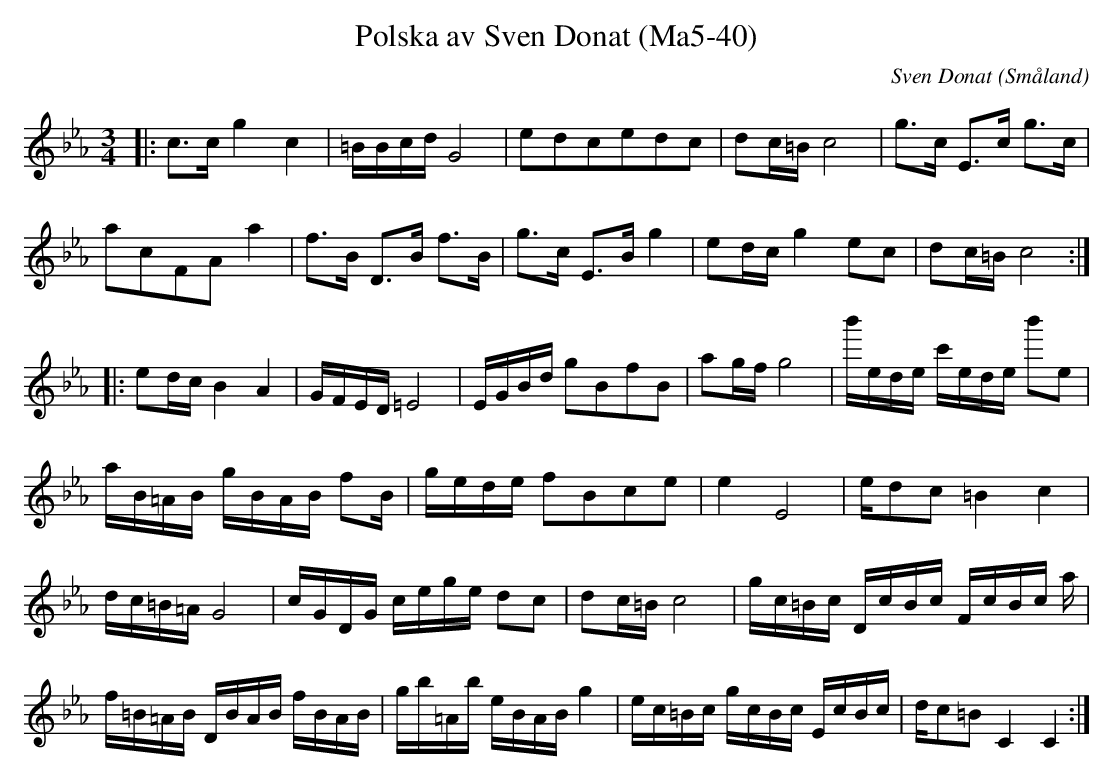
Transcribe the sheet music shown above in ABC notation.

X:1
T:Polska av Sven Donat (Ma5-40)
C:Sven Donat
O:Småland
M:3/4
L:1/16
K:Cm
|: c2>c2 g4 c4 | =BBcd G8 | e2d2c2e2d2c2 | d2c=B c8 | g2>c2 E2>c2 g2>c2 | a2c2F2A2 a4 | f2>B2 D2>B2 f2>B2 | g2>c2 E2>B2 g4 | e2dc g4 e2c2 | d2c=B c8 :| |: e2dc B4 A4 | GFED =E8 | EGBd g2B2f2B2 | a2gf g8 | b'ede c'ede b'2e2 | aB=AB gBAB f2B | gede f2B2c2e2 | e4 E8 | ed2c2 =B4 c4 | dc=B=A G8 | cGDG cege d2c2 | d2c=B c8 | gc=Bc DcBc FcBc a´4 | f=B=AB DBAB fBAB | gb=Ab eBAB g4 | ec=Bc gcBc EcBc | dc2=B2 C4 C4 :|
